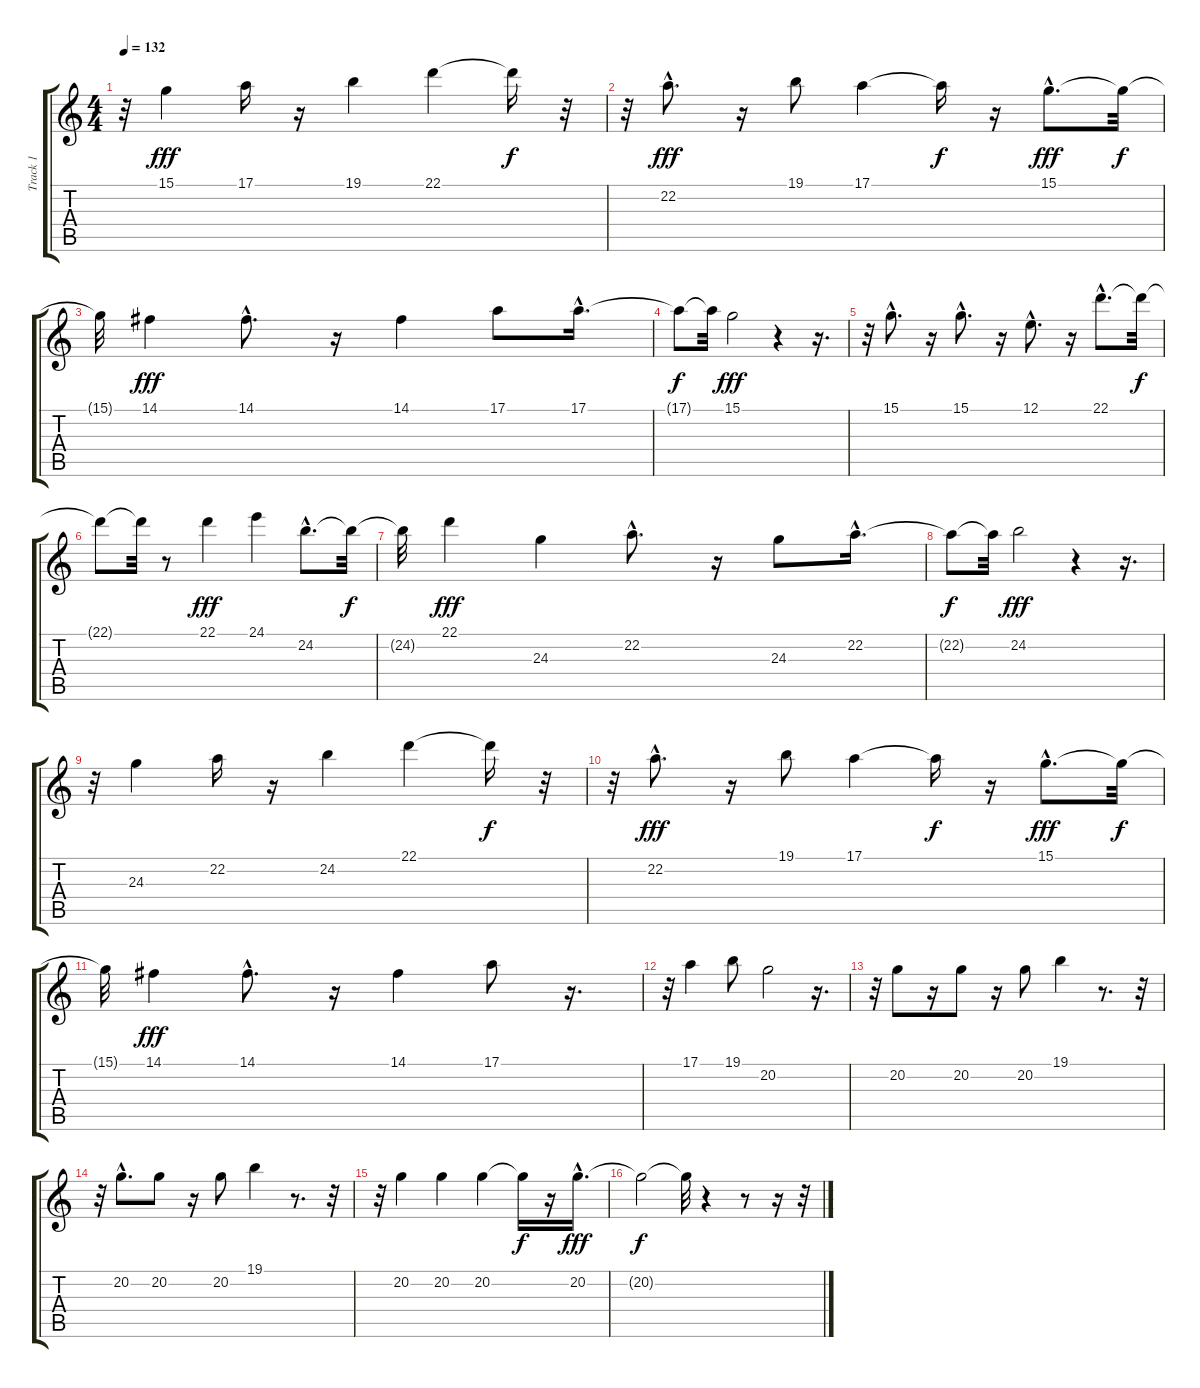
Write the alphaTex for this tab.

\track ("Track 1" "Track 1") {instrument lead1square}
\staff {score tabs}
\tuning (E4 B3 G3 D3 A2 E2) {hide}
\ts (4 4)
\tempo 132
\clef g2
\ks c
r.32{dy f} 15.1.4{dy fff} 17.1.16 r.16 19.1.4 22.1.4 22.1{t}.16{dy f} r.32 |
r.32 22.2{hac}.8{d dy fff} r.16 19.1.8 17.1.4 17.1{t}.16{dy f} r.16 15.1{hac}.8{d dy fff} 15.1{t}.32{dy f} |
15.1{t}.32 14.1.4{dy fff} 14.1{hac}.8{d} r.16 14.1.4 17.1.8 17.1{hac}.16{d} |
17.1{t}.8{dy f} 17.1{t}.32 15.1.2{dy fff} r.4 r.16{d} |
r.32 15.1{hac}.8{d} r.16 15.1{hac}.8{d} r.16 12.1{hac}.8{d} r.16 22.1{hac}.8{d} 22.1{t}.32{dy f} |
22.1{t}.8 22.1{t}.32 r.8 22.1.4{dy fff} 24.1.4 24.2{hac}.8{d} 24.2{t}.32{dy f} |
24.2{t}.32 22.1.4{dy fff} 24.3.4 22.2{hac}.8{d} r.16 24.3.8 22.2{hac}.16{d} |
22.2{t}.8{dy f} 22.2{t}.32 24.2.2{dy fff} r.4 r.16{d} |
r.32 24.3.4 22.2.16 r.16 24.2.4 22.1.4 22.1{t}.16{dy f} r.32 |
r.32 22.2{hac}.8{d dy fff} r.16 19.1.8 17.1.4 17.1{t}.16{dy f} r.16 15.1{hac}.8{d dy fff} 15.1{t}.32{dy f} |
15.1{t}.32 14.1.4{dy fff} 14.1{hac}.8{d} r.16 14.1.4 17.1.8 r.16{d} |
r.32 17.1.4 19.1.8 20.2.2 r.16{d} |
r.32 20.2.8 r.16 20.2.8 r.16 20.2.8 19.1.4 r.8{d} r.32 |
r.32 20.2{hac}.8{d} 20.2.8 r.16 20.2.8 19.1.4 r.8{d} r.32 |
r.32 20.2.4 20.2.4 20.2.4 20.2{t}.16{dy f} r.16 20.2{hac}.16{d dy fff} |
20.2{t}.2{dy f} 20.2{t}.32 r.4 r.8 r.16 r.32
